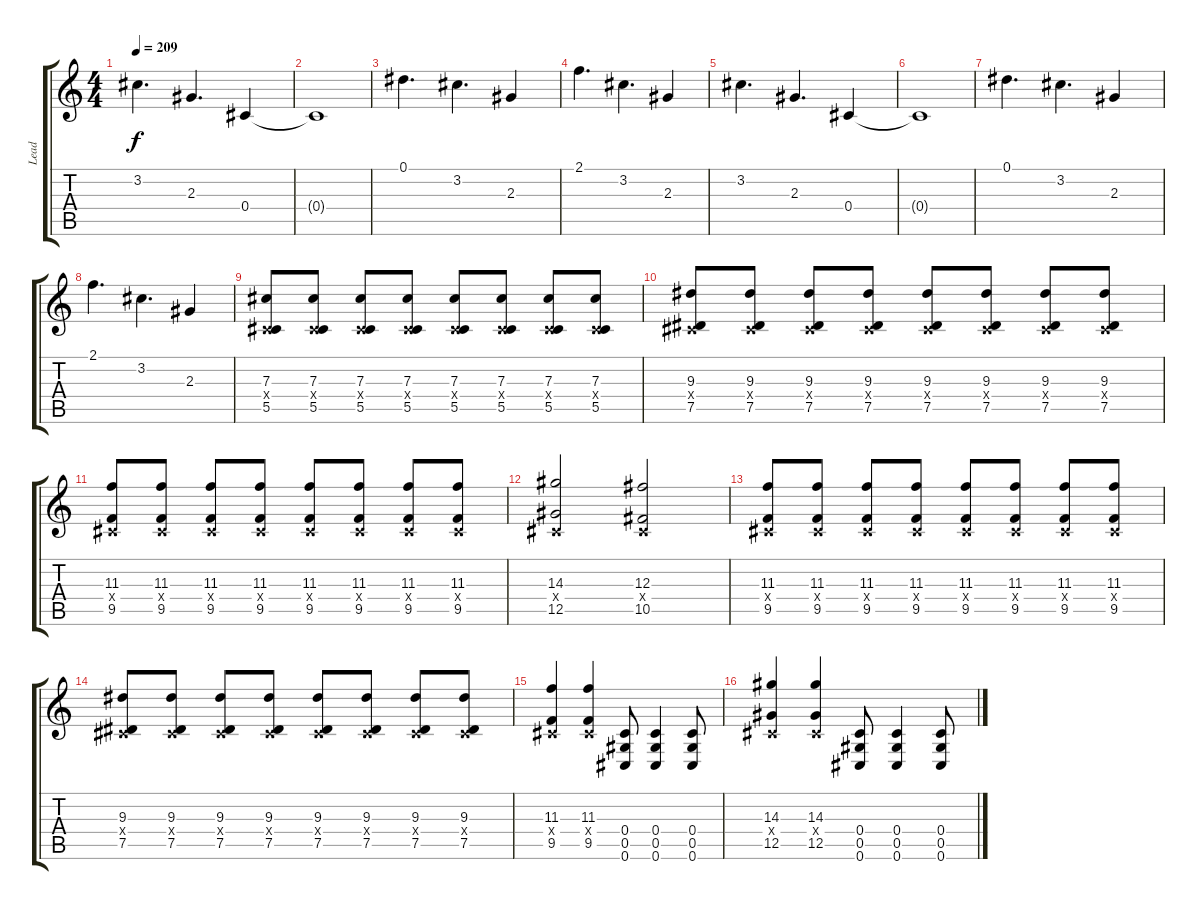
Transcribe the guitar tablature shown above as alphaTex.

\track ("Lead" "Lead") {instrument distortionguitar}
\staff {score tabs}
\tuning (Eb4 Bb3 Gb3 Db3 Ab2 Db2) {hide}
\ts (4 4)
\tempo 209
\clef g2
\ks c
3.2.4{d dy f} 2.3.4{d} 0.4.4 |
0.4{t}.1 |
0.1.4{d} 3.2.4{d} 2.3.4 |
2.1.4{d} 3.2.4{d} 2.3.4 |
3.2.4{d} 2.3.4{d} 0.4.4 |
0.4{t}.1 |
0.1.4{d} 3.2.4{d} 2.3.4 |
2.1.4{d} 3.2.4{d} 2.3.4 |
(7.3 0.4{x} 5.5).8 (7.3 0.4{x} 5.5).8 (7.3 0.4{x} 5.5).8 (7.3 0.4{x} 5.5).8 (7.3 0.4{x} 5.5).8 (7.3 0.4{x} 5.5).8 (7.3 0.4{x} 5.5).8 (7.3 0.4{x} 5.5).8 |
(9.3 0.4{x} 7.5).8 (9.3 0.4{x} 7.5).8 (9.3 0.4{x} 7.5).8 (9.3 0.4{x} 7.5).8 (9.3 0.4{x} 7.5).8 (9.3 0.4{x} 7.5).8 (9.3 0.4{x} 7.5).8 (9.3 0.4{x} 7.5).8 |
(11.3 0.4{x} 9.5).8 (11.3 0.4{x} 9.5).8 (11.3 0.4{x} 9.5).8 (11.3 0.4{x} 9.5).8 (11.3 0.4{x} 9.5).8 (11.3 0.4{x} 9.5).8 (11.3 0.4{x} 9.5).8 (11.3 0.4{x} 9.5).8 |
(14.3 0.4{x} 12.5).2 (12.3 0.4{x} 10.5).2 |
(11.3 0.4{x} 9.5).8 (11.3 0.4{x} 9.5).8 (11.3 0.4{x} 9.5).8 (11.3 0.4{x} 9.5).8 (11.3 0.4{x} 9.5).8 (11.3 0.4{x} 9.5).8 (11.3 0.4{x} 9.5).8 (11.3 0.4{x} 9.5).8 |
(9.3 0.4{x} 7.5).8 (9.3 0.4{x} 7.5).8 (9.3 0.4{x} 7.5).8 (9.3 0.4{x} 7.5).8 (9.3 0.4{x} 7.5).8 (9.3 0.4{x} 7.5).8 (9.3 0.4{x} 7.5).8 (9.3 0.4{x} 7.5).8 |
(11.3 0.4{x} 9.5).4 (11.3 0.4{x} 9.5).4 (0.4 0.5 0.6).8 (0.4 0.5 0.6).4 (0.4 0.5 0.6).8 |
(14.3 0.4{x} 12.5).4 (14.3 0.4{x} 12.5).4 (0.4 0.5 0.6).8 (0.4 0.5 0.6).4 (0.4 0.5 0.6).8
